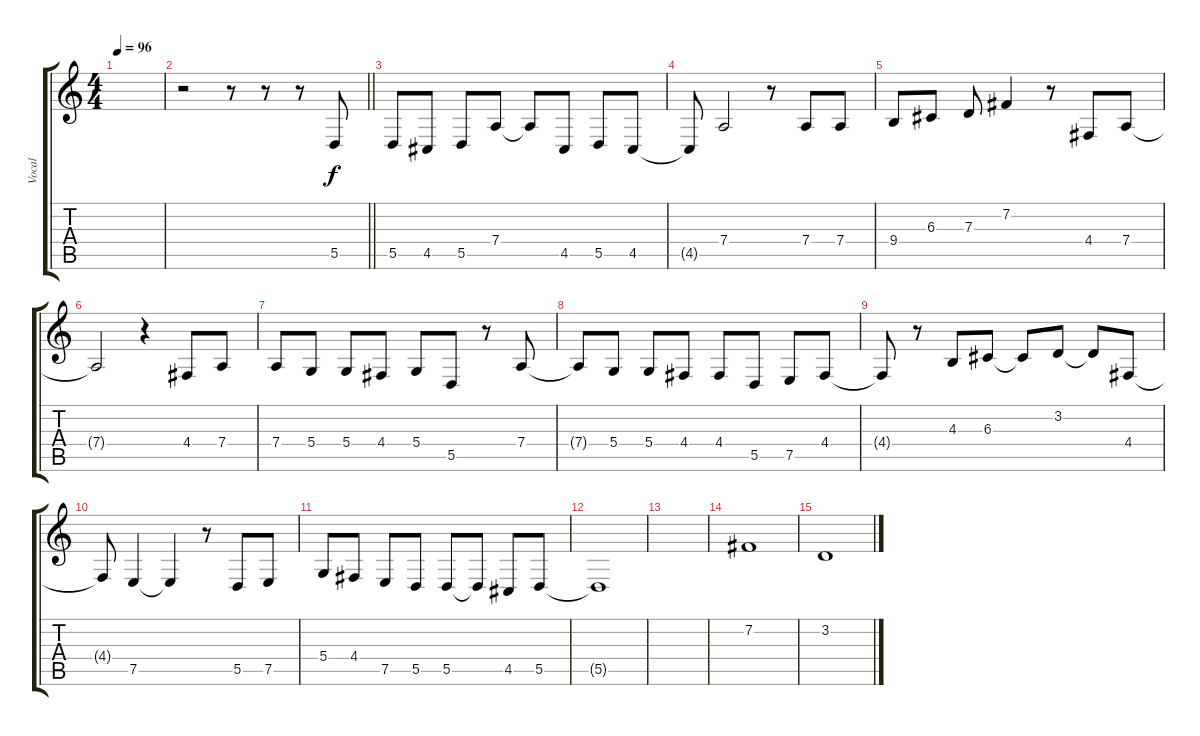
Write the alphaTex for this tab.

\track ("Vocal" "Vocal") {instrument tenorsax}
\staff {score tabs}
\tuning (E4 B3 G3 D3 A2 E2) {hide}
\ts (4 4)
\tempo 96
\clef g2
\ks c
|
\barLineRight lightlight
r.2 r.8 r.8 r.8 5.5.8 |
\section ("" "")
5.5.8 4.5.8 5.5.8 7.4.8 7.4{t}.8 4.5.8 5.5.8 4.5.8 |
4.5{t}.8 7.4.2 r.8 7.4.8 7.4.8 |
9.4.8 6.3.8 7.3.8 7.2.4 r.8 4.4.8 7.4.8 |
7.4{t}.2 r.4 4.4.8 7.4.8 |
7.4.8 5.4.8 5.4.8 4.4.8 5.4.8 5.5.8 r.8 7.4.8 |
7.4{t}.8 5.4.8 5.4.8 4.4.8 4.4.8 5.5.8 7.5.8 4.4.8 |
4.4{t}.8 r.8 4.3.8 6.3.8 6.3{t}.8 3.2.8 3.2{t}.8 4.4.8 |
4.4{t}.8 7.5.4 7.5{t}.4 r.8 5.5.8 7.5.8 |
5.4.8 4.4.8 7.5.8 5.5.8 5.5.8 5.5{t}.8 4.5.8 5.5.8 |
5.5{t}.1 |
|
7.2.1 |
3.2.1
